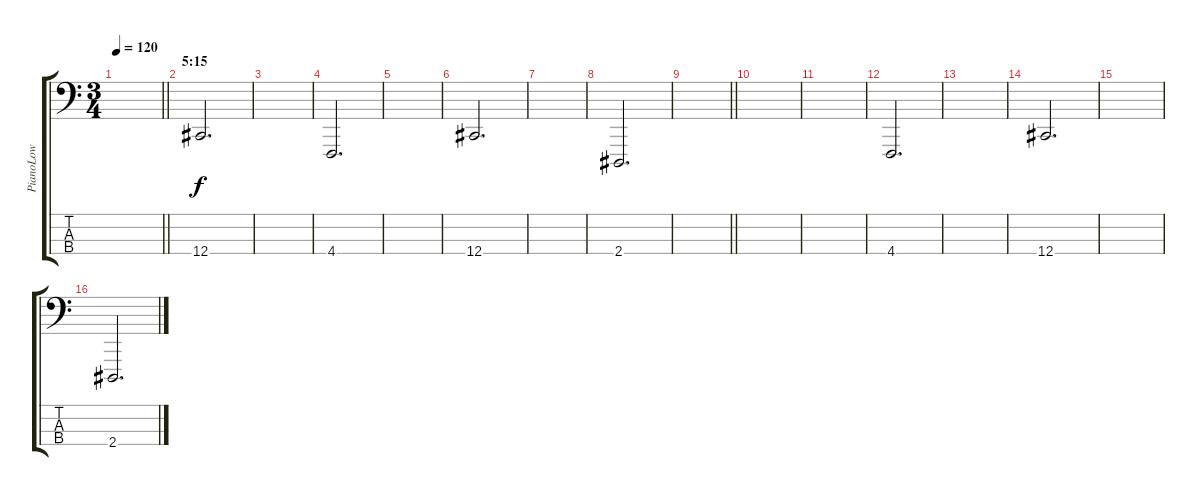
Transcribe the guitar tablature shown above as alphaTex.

\track ("PianoLow" "PianoLow") {instrument electricgrandpiano}
\staff {score tabs}
\tuning (Gb2 Db2 Ab1 Db1) {hide}
\ts (3 4)
\tempo 120
\clef f4
\barLineRight lightlight
\ks c
|
\section ("" "5:15")
12.4.2{d} |
|
4.4.2{d} |
|
12.4.2{d} |
|
2.4.2{d} |
\barLineRight lightlight
|
|
|
4.4.2{d} |
|
12.4.2{d} |
|
2.4.2{d}
